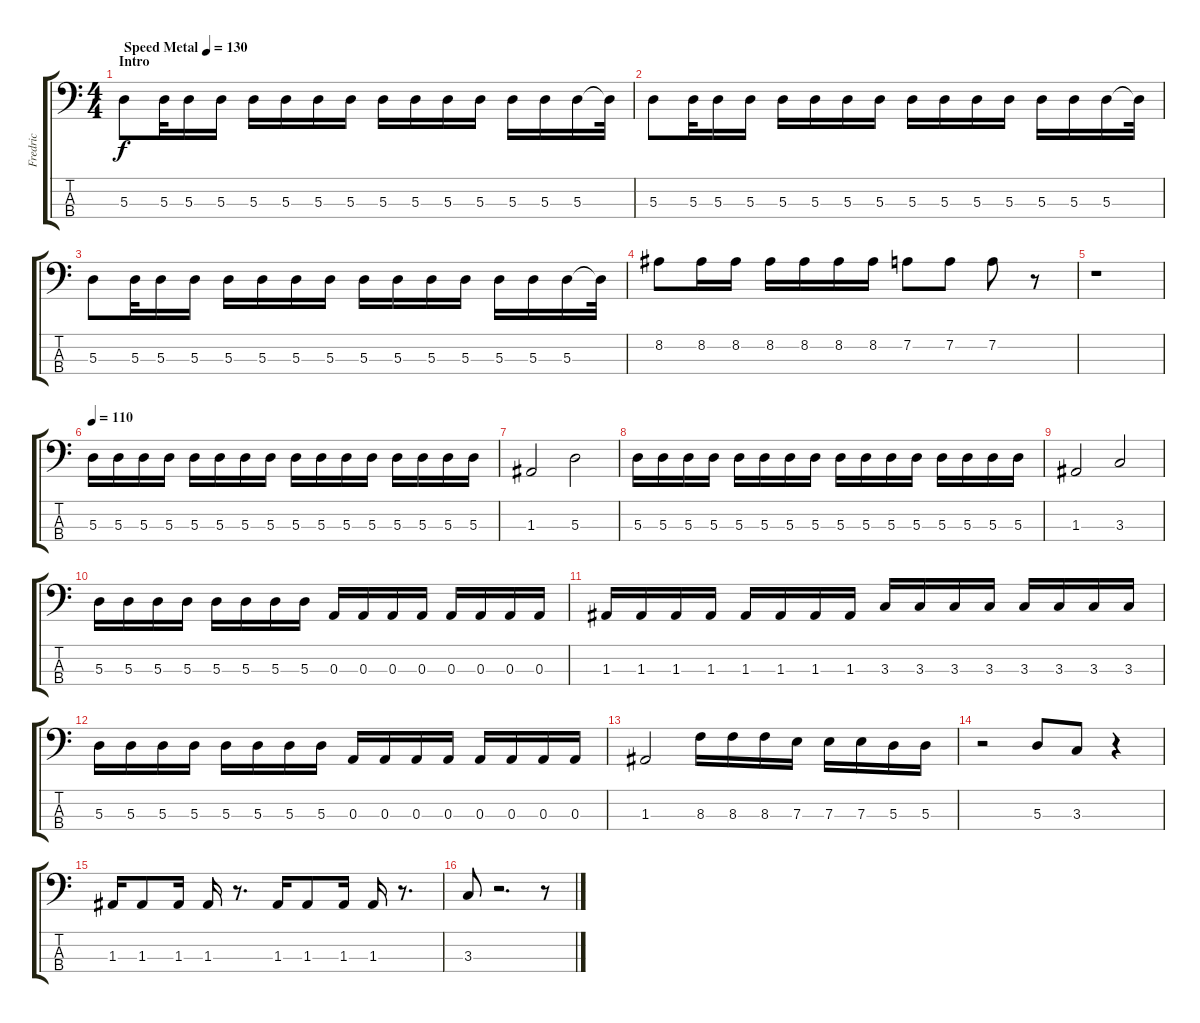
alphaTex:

\track ("Fredric" "Fredric") {instrument electricbassfinger}
\staff {score tabs}
\tuning (G2 D2 A1 E1) {hide}
\ts (4 4)
\section ("" "Intro")
\tempo (130 "Speed Metal")
\clef f4
\ks c
5.3.8{dy f instrument electricbassfinger} 5.3.32 5.3.16 5.3.16 5.3.16 5.3.16 5.3.16 5.3.16 5.3.16 5.3.16 5.3.16 5.3.16 5.3.16 5.3.16 5.3.16 5.3{t}.32 |
5.3.8 5.3.32 5.3.16 5.3.16 5.3.16 5.3.16 5.3.16 5.3.16 5.3.16 5.3.16 5.3.16 5.3.16 5.3.16 5.3.16 5.3.16 5.3{t}.32 |
5.3.8 5.3.32 5.3.16 5.3.16 5.3.16 5.3.16 5.3.16 5.3.16 5.3.16 5.3.16 5.3.16 5.3.16 5.3.16 5.3.16 5.3.16 5.3{t}.32 |
8.2.8 8.2.16 8.2.16 8.2.16 8.2.16 8.2.16 8.2.16 7.2.8 7.2.8 7.2.8 r.8 |
r.1 |
\tempo 110
5.3.16 5.3.16 5.3.16 5.3.16 5.3.16 5.3.16 5.3.16 5.3.16 5.3.16 5.3.16 5.3.16 5.3.16 5.3.16 5.3.16 5.3.16 5.3.16 |
1.3.2 5.3.2 |
5.3.16 5.3.16 5.3.16 5.3.16 5.3.16 5.3.16 5.3.16 5.3.16 5.3.16 5.3.16 5.3.16 5.3.16 5.3.16 5.3.16 5.3.16 5.3.16 |
1.3.2 3.3.2 |
5.3.16 5.3.16 5.3.16 5.3.16 5.3.16 5.3.16 5.3.16 5.3.16 0.3.16 0.3.16 0.3.16 0.3.16 0.3.16 0.3.16 0.3.16 0.3.16 |
1.3.16 1.3.16 1.3.16 1.3.16 1.3.16 1.3.16 1.3.16 1.3.16 3.3.16 3.3.16 3.3.16 3.3.16 3.3.16 3.3.16 3.3.16 3.3.16 |
5.3.16 5.3.16 5.3.16 5.3.16 5.3.16 5.3.16 5.3.16 5.3.16 0.3.16 0.3.16 0.3.16 0.3.16 0.3.16 0.3.16 0.3.16 0.3.16 |
1.3.2 8.3.16 8.3.16 8.3.16 7.3.16 7.3.16 7.3.16 5.3.16 5.3.16 |
r.2 5.3.8 3.3.8 r.4 |
1.3.16 1.3.8 1.3.16 1.3.16 r.8{d} 1.3.16 1.3.8 1.3.16 1.3.16 r.8{d} |
3.3.8 r.2{d} r.8
